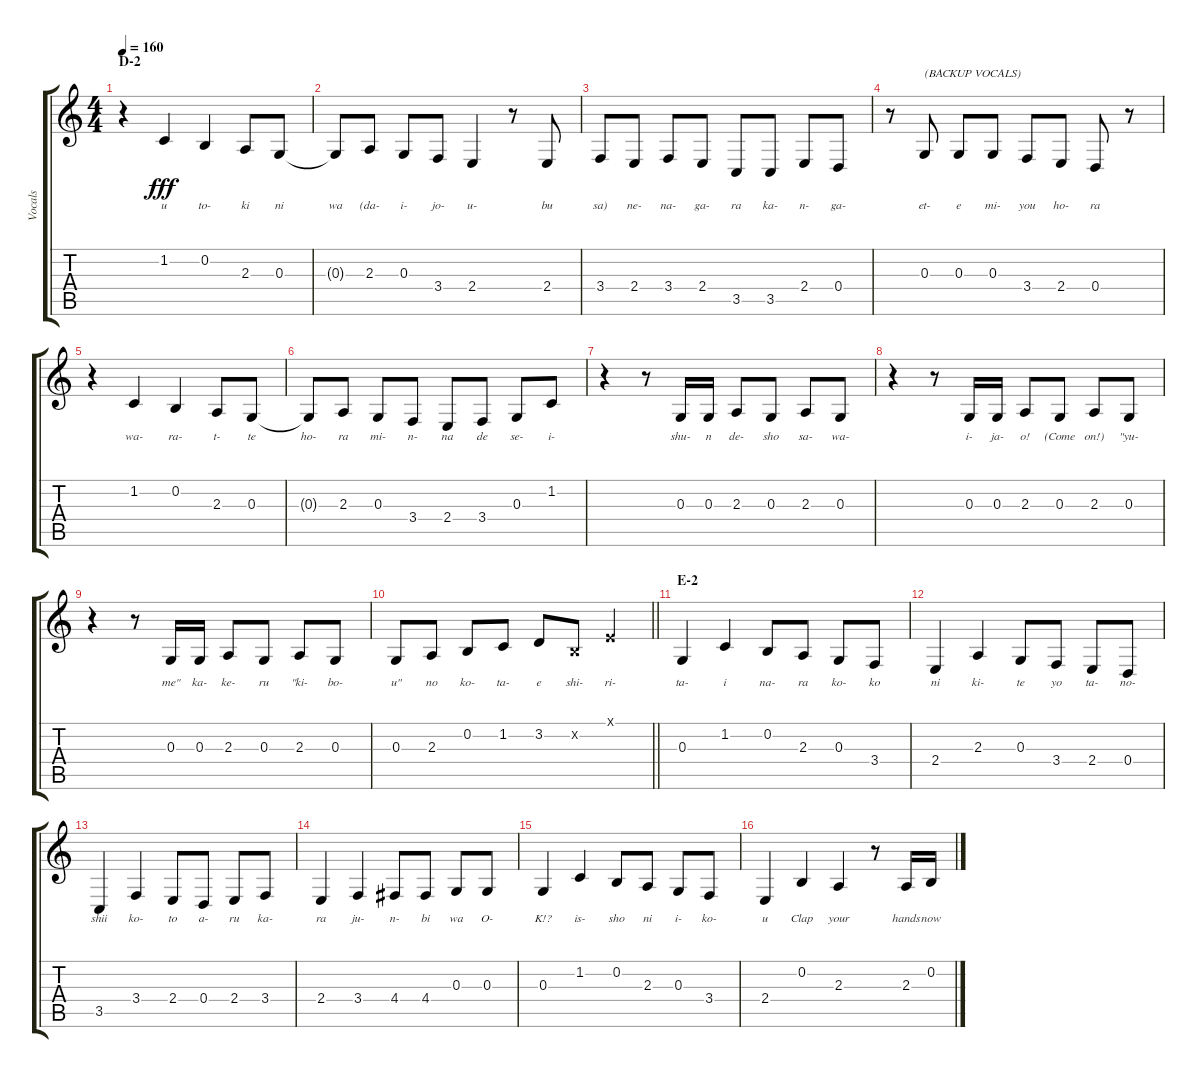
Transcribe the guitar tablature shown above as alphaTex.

\track ("Vocals" "Vocals") {instrument altosax}
\staff {score tabs}
\tuning (E4 B3 G3 D3 A2 E2) {hide}
\ts (4 4)
\section ("" "D-2")
\tempo 160
\clef g2
\ks c
r.4{dy fff} 1.2.4{lyrics (0 "u") lyrics (1 "") lyrics (2 "") lyrics (3 "") lyrics (4 "")} 0.2.4{lyrics (0 "to-") lyrics (1 "") lyrics (2 "") lyrics (3 "") lyrics (4 "")} 2.3.8{lyrics (0 "ki") lyrics (1 "") lyrics (2 "") lyrics (3 "") lyrics (4 "")} 0.3.8{lyrics (0 "ni") lyrics (1 "") lyrics (2 "") lyrics (3 "") lyrics (4 "")} |
0.3{t}.8{lyrics (0 "wa") lyrics (1 "") lyrics (2 "") lyrics (3 "") lyrics (4 "")} 2.3.8{lyrics (0 "(da-") lyrics (1 "") lyrics (2 "") lyrics (3 "") lyrics (4 "")} 0.3.8{lyrics (0 "i-") lyrics (1 "") lyrics (2 "") lyrics (3 "") lyrics (4 "")} 3.4.8{lyrics (0 "jo-") lyrics (1 "") lyrics (2 "") lyrics (3 "") lyrics (4 "")} 2.4.4{lyrics (0 "u-") lyrics (1 "") lyrics (2 "") lyrics (3 "") lyrics (4 "")} r.8 2.4.8{lyrics (0 "bu") lyrics (1 "") lyrics (2 "") lyrics (3 "") lyrics (4 "")} |
3.4.8{lyrics (0 "sa)") lyrics (1 "") lyrics (2 "") lyrics (3 "") lyrics (4 "")} 2.4.8{lyrics (0 "ne-") lyrics (1 "") lyrics (2 "") lyrics (3 "") lyrics (4 "")} 3.4.8{lyrics (0 "na-") lyrics (1 "") lyrics (2 "") lyrics (3 "") lyrics (4 "")} 2.4.8{lyrics (0 "ga-") lyrics (1 "") lyrics (2 "") lyrics (3 "") lyrics (4 "")} 3.5.8{lyrics (0 "ra") lyrics (1 "") lyrics (2 "") lyrics (3 "") lyrics (4 "")} 3.5.8{lyrics (0 "ka-") lyrics (1 "") lyrics (2 "") lyrics (3 "") lyrics (4 "")} 2.4.8{lyrics (0 "n-") lyrics (1 "") lyrics (2 "") lyrics (3 "") lyrics (4 "")} 0.4.8{lyrics (0 "ga-") lyrics (1 "") lyrics (2 "") lyrics (3 "") lyrics (4 "")} |
r.8 0.3.8{txt "(BACKUP VOCALS)" lyrics (0 "et-") lyrics (1 "") lyrics (2 "") lyrics (3 "") lyrics (4 "")} 0.3.8{lyrics (0 "e") lyrics (1 "") lyrics (2 "") lyrics (3 "") lyrics (4 "")} 0.3.8{lyrics (0 "mi-") lyrics (1 "") lyrics (2 "") lyrics (3 "") lyrics (4 "")} 3.4.8{lyrics (0 "you") lyrics (1 "") lyrics (2 "") lyrics (3 "") lyrics (4 "")} 2.4.8{lyrics (0 "ho-") lyrics (1 "") lyrics (2 "") lyrics (3 "") lyrics (4 "")} 0.4.8{lyrics (0 "ra") lyrics (1 "") lyrics (2 "") lyrics (3 "") lyrics (4 "")} r.8 |
r.4 1.2.4{lyrics (0 "wa-") lyrics (1 "") lyrics (2 "") lyrics (3 "") lyrics (4 "")} 0.2.4{lyrics (0 "ra-") lyrics (1 "") lyrics (2 "") lyrics (3 "") lyrics (4 "")} 2.3.8{lyrics (0 "t-") lyrics (1 "") lyrics (2 "") lyrics (3 "") lyrics (4 "")} 0.3.8{lyrics (0 "te") lyrics (1 "") lyrics (2 "") lyrics (3 "") lyrics (4 "")} |
0.3{t}.8{lyrics (0 "ho-") lyrics (1 "") lyrics (2 "") lyrics (3 "") lyrics (4 "")} 2.3.8{lyrics (0 "ra") lyrics (1 "") lyrics (2 "") lyrics (3 "") lyrics (4 "")} 0.3.8{lyrics (0 "mi-") lyrics (1 "") lyrics (2 "") lyrics (3 "") lyrics (4 "")} 3.4.8{lyrics (0 "n-") lyrics (1 "") lyrics (2 "") lyrics (3 "") lyrics (4 "")} 2.4.8{lyrics (0 "na") lyrics (1 "") lyrics (2 "") lyrics (3 "") lyrics (4 "")} 3.4.8{lyrics (0 "de") lyrics (1 "") lyrics (2 "") lyrics (3 "") lyrics (4 "")} 0.3.8{lyrics (0 "se-") lyrics (1 "") lyrics (2 "") lyrics (3 "") lyrics (4 "")} 1.2.8{lyrics (0 "i-") lyrics (1 "") lyrics (2 "") lyrics (3 "") lyrics (4 "")} |
r.4 r.8 0.3.16{lyrics (0 "shu-") lyrics (1 "") lyrics (2 "") lyrics (3 "") lyrics (4 "")} 0.3.16{lyrics (0 "n") lyrics (1 "") lyrics (2 "") lyrics (3 "") lyrics (4 "")} 2.3.8{lyrics (0 "de-") lyrics (1 "") lyrics (2 "") lyrics (3 "") lyrics (4 "")} 0.3.8{lyrics (0 "sho") lyrics (1 "") lyrics (2 "") lyrics (3 "") lyrics (4 "")} 2.3.8{lyrics (0 "sa-") lyrics (1 "") lyrics (2 "") lyrics (3 "") lyrics (4 "")} 0.3.8{lyrics (0 "wa-") lyrics (1 "") lyrics (2 "") lyrics (3 "") lyrics (4 "")} |
r.4 r.8 0.3.16{lyrics (0 "i-") lyrics (1 "") lyrics (2 "") lyrics (3 "") lyrics (4 "")} 0.3.16{lyrics (0 "ja-") lyrics (1 "") lyrics (2 "") lyrics (3 "") lyrics (4 "")} 2.3.8{lyrics (0 "o!") lyrics (1 "") lyrics (2 "") lyrics (3 "") lyrics (4 "")} 0.3.8{lyrics (0 "(Come") lyrics (1 "") lyrics (2 "") lyrics (3 "") lyrics (4 "")} 2.3.8{lyrics (0 "on!)") lyrics (1 "") lyrics (2 "") lyrics (3 "") lyrics (4 "")} 0.3.8{lyrics (0 "\"yu-") lyrics (1 "") lyrics (2 "") lyrics (3 "") lyrics (4 "")} |
r.4 r.8 0.3.16{lyrics (0 "me\"") lyrics (1 "") lyrics (2 "") lyrics (3 "") lyrics (4 "")} 0.3.16{lyrics (0 "ka-") lyrics (1 "") lyrics (2 "") lyrics (3 "") lyrics (4 "")} 2.3.8{lyrics (0 "ke-") lyrics (1 "") lyrics (2 "") lyrics (3 "") lyrics (4 "")} 0.3.8{lyrics (0 "ru") lyrics (1 "") lyrics (2 "") lyrics (3 "") lyrics (4 "")} 2.3.8{lyrics (0 "\"ki-") lyrics (1 "") lyrics (2 "") lyrics (3 "") lyrics (4 "")} 0.3.8{lyrics (0 "bo-") lyrics (1 "") lyrics (2 "") lyrics (3 "") lyrics (4 "")} |
\barLineRight lightlight
0.3.8{lyrics (0 "u\"") lyrics (1 "") lyrics (2 "") lyrics (3 "") lyrics (4 "")} 2.3.8{lyrics (0 "no") lyrics (1 "") lyrics (2 "") lyrics (3 "") lyrics (4 "")} 0.2.8{lyrics (0 "ko-") lyrics (1 "") lyrics (2 "") lyrics (3 "") lyrics (4 "")} 1.2.8{lyrics (0 "ta-") lyrics (1 "") lyrics (2 "") lyrics (3 "") lyrics (4 "")} 3.2.8{lyrics (0 "e") lyrics (1 "") lyrics (2 "") lyrics (3 "") lyrics (4 "")} 0.2{x}.8{lyrics (0 "shi-") lyrics (1 "") lyrics (2 "") lyrics (3 "") lyrics (4 "")} 0.1{x}.4{lyrics (0 "ri-") lyrics (1 "") lyrics (2 "") lyrics (3 "") lyrics (4 "")} |
\section ("" "E-2")
0.3.4{lyrics (0 "ta-") lyrics (1 "") lyrics (2 "") lyrics (3 "") lyrics (4 "")} 1.2.4{lyrics (0 "i") lyrics (1 "") lyrics (2 "") lyrics (3 "") lyrics (4 "")} 0.2.8{lyrics (0 "na-") lyrics (1 "") lyrics (2 "") lyrics (3 "") lyrics (4 "")} 2.3.8{lyrics (0 "ra") lyrics (1 "") lyrics (2 "") lyrics (3 "") lyrics (4 "")} 0.3.8{lyrics (0 "ko-") lyrics (1 "") lyrics (2 "") lyrics (3 "") lyrics (4 "")} 3.4.8{lyrics (0 "ko") lyrics (1 "") lyrics (2 "") lyrics (3 "") lyrics (4 "")} |
2.4.4{lyrics (0 "ni") lyrics (1 "") lyrics (2 "") lyrics (3 "") lyrics (4 "")} 2.3.4{lyrics (0 "ki-") lyrics (1 "") lyrics (2 "") lyrics (3 "") lyrics (4 "")} 0.3.8{lyrics (0 "te") lyrics (1 "") lyrics (2 "") lyrics (3 "") lyrics (4 "")} 3.4.8{lyrics (0 "yo") lyrics (1 "") lyrics (2 "") lyrics (3 "") lyrics (4 "")} 2.4.8{lyrics (0 "ta-") lyrics (1 "") lyrics (2 "") lyrics (3 "") lyrics (4 "")} 0.4.8{lyrics (0 "no-") lyrics (1 "") lyrics (2 "") lyrics (3 "") lyrics (4 "")} |
3.5.4{lyrics (0 "shii") lyrics (1 "") lyrics (2 "") lyrics (3 "") lyrics (4 "")} 3.4.4{lyrics (0 "ko-") lyrics (1 "") lyrics (2 "") lyrics (3 "") lyrics (4 "")} 2.4.8{lyrics (0 "to") lyrics (1 "") lyrics (2 "") lyrics (3 "") lyrics (4 "")} 0.4.8{lyrics (0 "a-") lyrics (1 "") lyrics (2 "") lyrics (3 "") lyrics (4 "")} 2.4.8{lyrics (0 "ru") lyrics (1 "") lyrics (2 "") lyrics (3 "") lyrics (4 "")} 3.4.8{lyrics (0 "ka-") lyrics (1 "") lyrics (2 "") lyrics (3 "") lyrics (4 "")} |
2.4.4{lyrics (0 "ra") lyrics (1 "") lyrics (2 "") lyrics (3 "") lyrics (4 "")} 3.4.4{lyrics (0 "ju-") lyrics (1 "") lyrics (2 "") lyrics (3 "") lyrics (4 "")} 4.4.8{lyrics (0 "n-") lyrics (1 "") lyrics (2 "") lyrics (3 "") lyrics (4 "")} 4.4.8{lyrics (0 "bi") lyrics (1 "") lyrics (2 "") lyrics (3 "") lyrics (4 "")} 0.3.8{lyrics (0 "wa") lyrics (1 "") lyrics (2 "") lyrics (3 "") lyrics (4 "")} 0.3.8{lyrics (0 "O-") lyrics (1 "") lyrics (2 "") lyrics (3 "") lyrics (4 "")} |
0.3.4{lyrics (0 "K!?") lyrics (1 "") lyrics (2 "") lyrics (3 "") lyrics (4 "")} 1.2.4{lyrics (0 "is-") lyrics (1 "") lyrics (2 "") lyrics (3 "") lyrics (4 "")} 0.2.8{lyrics (0 "sho") lyrics (1 "") lyrics (2 "") lyrics (3 "") lyrics (4 "")} 2.3.8{lyrics (0 "ni") lyrics (1 "") lyrics (2 "") lyrics (3 "") lyrics (4 "")} 0.3.8{lyrics (0 "i-") lyrics (1 "") lyrics (2 "") lyrics (3 "") lyrics (4 "")} 3.4.8{lyrics (0 "ko-") lyrics (1 "") lyrics (2 "") lyrics (3 "") lyrics (4 "")} |
2.4.4{lyrics (0 "u") lyrics (1 "") lyrics (2 "") lyrics (3 "") lyrics (4 "")} 0.2.4{lyrics (0 "Clap") lyrics (1 "") lyrics (2 "") lyrics (3 "") lyrics (4 "")} 2.3.4{lyrics (0 "your") lyrics (1 "") lyrics (2 "") lyrics (3 "") lyrics (4 "")} r.8 2.3.16{lyrics (0 "hands") lyrics (1 "") lyrics (2 "") lyrics (3 "") lyrics (4 "")} 0.2.16{lyrics (0 "now") lyrics (1 "") lyrics (2 "") lyrics (3 "") lyrics (4 "")}
